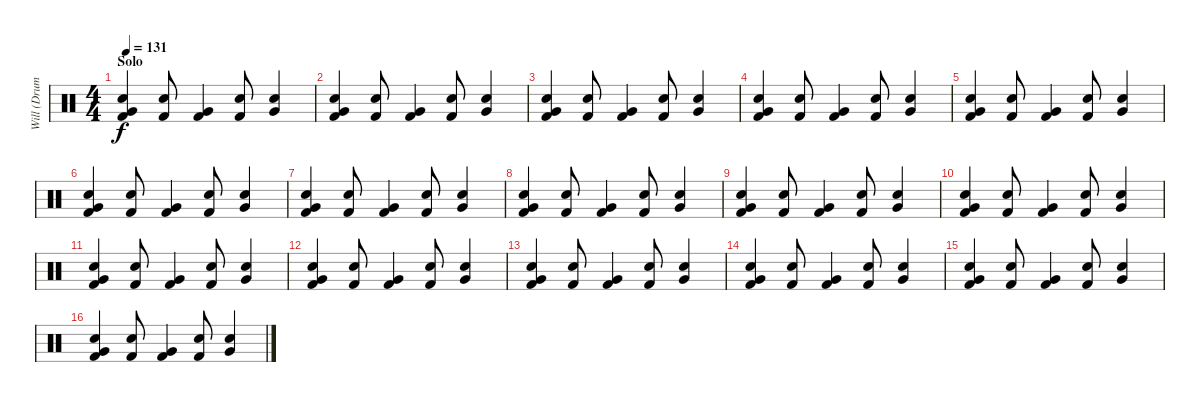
\track ("Will (Drums)" "Will (Drum") {instrument percussion}
\staff {score}
\articulation defaults
\ts (4 4)
\section ("" "Solo")
\tempo 131
\clef neutral
\ks c
("Kick (hit) 2" "Snare (hit) 2" "Very Low Tom (hit)").4{dy f} ("Kick (hit) 2" "Snare (hit) 2").8 ("Kick (hit) 2" "Very Low Tom (hit)").4 ("Kick (hit) 2" "Snare (hit) 2").8 ("Snare (hit) 2" "Very Low Tom (hit)").4 |
("Kick (hit) 2" "Snare (hit) 2" "Very Low Tom (hit)").4 ("Kick (hit) 2" "Snare (hit) 2").8 ("Kick (hit) 2" "Very Low Tom (hit)").4 ("Kick (hit) 2" "Snare (hit) 2").8 ("Snare (hit) 2" "Very Low Tom (hit)").4 |
("Kick (hit) 2" "Snare (hit) 2" "Very Low Tom (hit)").4 ("Kick (hit) 2" "Snare (hit) 2").8 ("Kick (hit) 2" "Very Low Tom (hit)").4 ("Kick (hit) 2" "Snare (hit) 2").8 ("Snare (hit) 2" "Very Low Tom (hit)").4 |
("Kick (hit) 2" "Snare (hit) 2" "Very Low Tom (hit)").4 ("Kick (hit) 2" "Snare (hit) 2").8 ("Kick (hit) 2" "Very Low Tom (hit)").4 ("Kick (hit) 2" "Snare (hit) 2").8 ("Snare (hit) 2" "Very Low Tom (hit)").4 |
("Kick (hit) 2" "Snare (hit) 2" "Very Low Tom (hit)").4 ("Kick (hit) 2" "Snare (hit) 2").8 ("Kick (hit) 2" "Very Low Tom (hit)").4 ("Kick (hit) 2" "Snare (hit) 2").8 ("Snare (hit) 2" "Very Low Tom (hit)").4 |
("Kick (hit) 2" "Snare (hit) 2" "Very Low Tom (hit)").4 ("Kick (hit) 2" "Snare (hit) 2").8 ("Kick (hit) 2" "Very Low Tom (hit)").4 ("Kick (hit) 2" "Snare (hit) 2").8 ("Snare (hit) 2" "Very Low Tom (hit)").4 |
("Kick (hit) 2" "Snare (hit) 2" "Very Low Tom (hit)").4 ("Kick (hit) 2" "Snare (hit) 2").8 ("Kick (hit) 2" "Very Low Tom (hit)").4 ("Kick (hit) 2" "Snare (hit) 2").8 ("Snare (hit) 2" "Very Low Tom (hit)").4 |
("Kick (hit) 2" "Snare (hit) 2" "Very Low Tom (hit)").4 ("Kick (hit) 2" "Snare (hit) 2").8 ("Kick (hit) 2" "Very Low Tom (hit)").4 ("Kick (hit) 2" "Snare (hit) 2").8 ("Snare (hit) 2" "Very Low Tom (hit)").4 |
("Kick (hit) 2" "Snare (hit) 2" "Very Low Tom (hit)").4 ("Kick (hit) 2" "Snare (hit) 2").8 ("Kick (hit) 2" "Very Low Tom (hit)").4 ("Kick (hit) 2" "Snare (hit) 2").8 ("Snare (hit) 2" "Very Low Tom (hit)").4 |
("Kick (hit) 2" "Snare (hit) 2" "Very Low Tom (hit)").4 ("Kick (hit) 2" "Snare (hit) 2").8 ("Kick (hit) 2" "Very Low Tom (hit)").4 ("Kick (hit) 2" "Snare (hit) 2").8 ("Snare (hit) 2" "Very Low Tom (hit)").4 |
("Kick (hit) 2" "Snare (hit) 2" "Very Low Tom (hit)").4 ("Kick (hit) 2" "Snare (hit) 2").8 ("Kick (hit) 2" "Very Low Tom (hit)").4 ("Kick (hit) 2" "Snare (hit) 2").8 ("Snare (hit) 2" "Very Low Tom (hit)").4 |
("Kick (hit) 2" "Snare (hit) 2" "Very Low Tom (hit)").4 ("Kick (hit) 2" "Snare (hit) 2").8 ("Kick (hit) 2" "Very Low Tom (hit)").4 ("Kick (hit) 2" "Snare (hit) 2").8 ("Snare (hit) 2" "Very Low Tom (hit)").4 |
("Kick (hit) 2" "Snare (hit) 2" "Very Low Tom (hit)").4 ("Kick (hit) 2" "Snare (hit) 2").8 ("Kick (hit) 2" "Very Low Tom (hit)").4 ("Kick (hit) 2" "Snare (hit) 2").8 ("Snare (hit) 2" "Very Low Tom (hit)").4 |
("Kick (hit) 2" "Snare (hit) 2" "Very Low Tom (hit)").4 ("Kick (hit) 2" "Snare (hit) 2").8 ("Kick (hit) 2" "Very Low Tom (hit)").4 ("Kick (hit) 2" "Snare (hit) 2").8 ("Snare (hit) 2" "Very Low Tom (hit)").4 |
("Kick (hit) 2" "Snare (hit) 2" "Very Low Tom (hit)").4 ("Kick (hit) 2" "Snare (hit) 2").8 ("Kick (hit) 2" "Very Low Tom (hit)").4 ("Kick (hit) 2" "Snare (hit) 2").8 ("Snare (hit) 2" "Very Low Tom (hit)").4 |
("Kick (hit) 2" "Snare (hit) 2" "Very Low Tom (hit)").4 ("Kick (hit) 2" "Snare (hit) 2").8 ("Kick (hit) 2" "Very Low Tom (hit)").4 ("Kick (hit) 2" "Snare (hit) 2").8 ("Snare (hit) 2" "Very Low Tom (hit)").4
